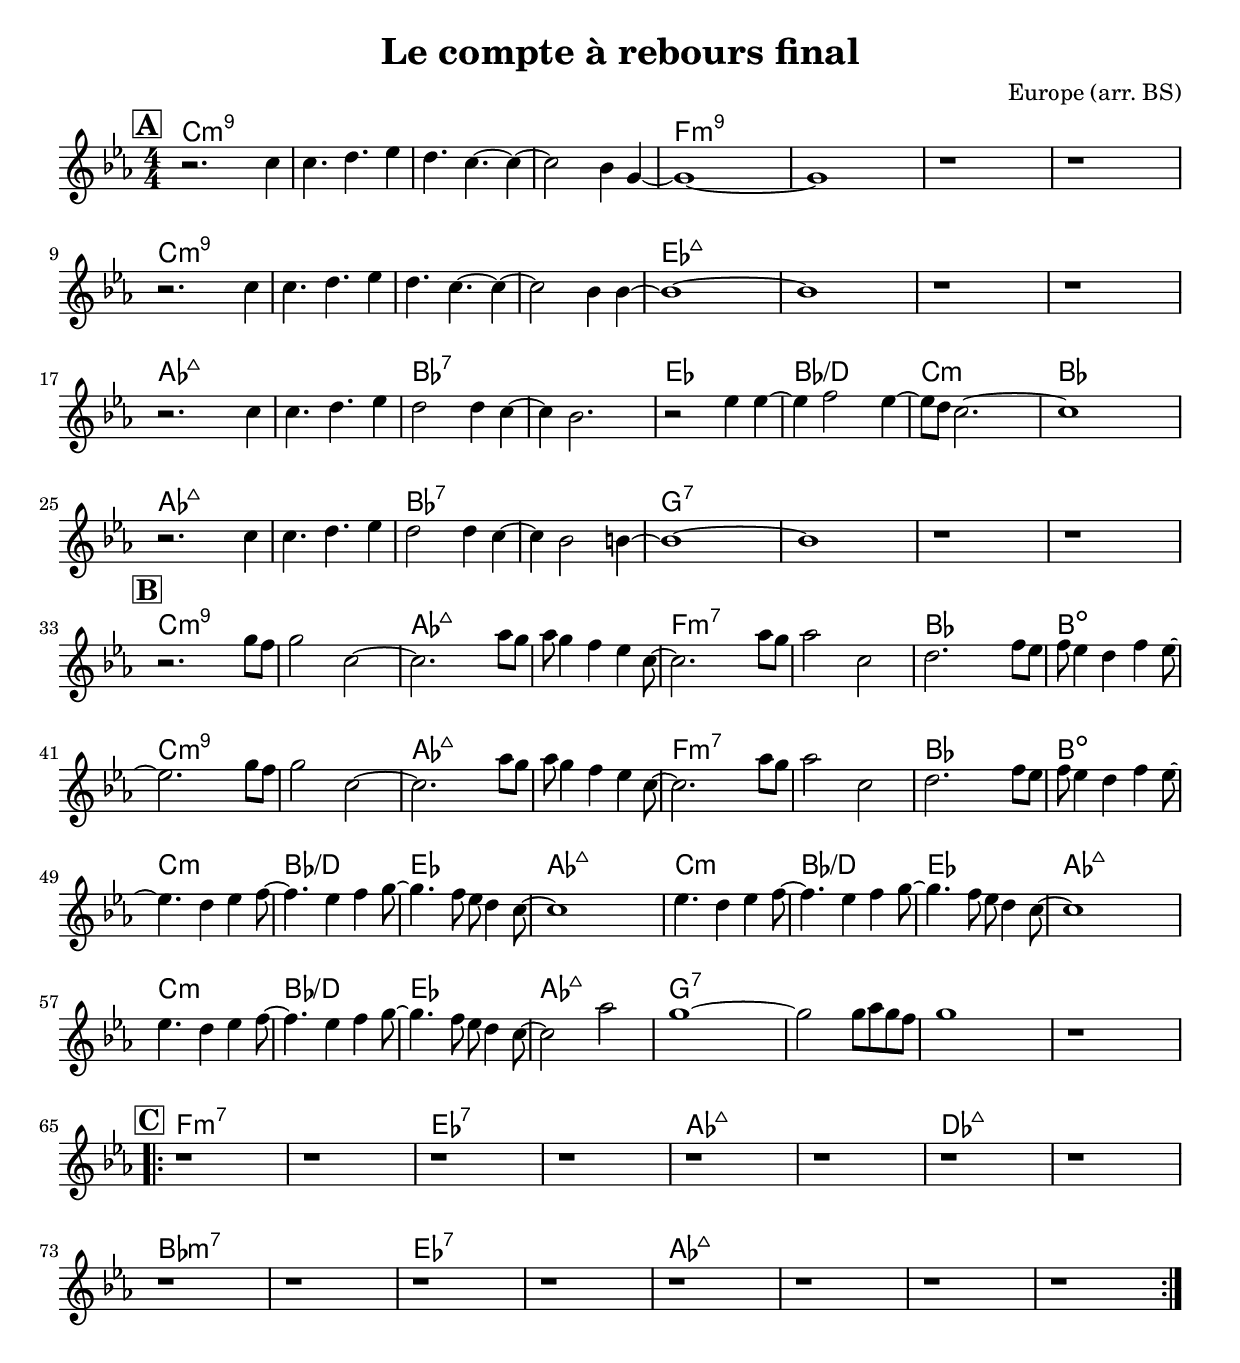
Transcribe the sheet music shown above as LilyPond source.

\version "2.18.2"	

noteCibleTransposition =   c   % c         % d pour Si b %  a, pour Mi b

ton = ""

indent = 0

melodie =  \relative c''{
  \key ees \major
  \numericTimeSignature
  \time 4/4
  \mark \markup \box \bold A
  r2. c4 | c4. d ees4 | d4. c4.~ c4~ | c2 bes4 g~ | g1~ |g |  r | r \break
  r2. c4 | c4. d ees4 | d4. c4.~ c4~ | c2 bes4 bes~ | bes1~ | bes |  r | r \break
  r2. c4 | c4. d ees4 | d2 d4 c~ | c4 bes2. | r2 ees4 ees4~ | ees f2 ees4~ | ees8 d8 c2.~ | c1 | \break
  r2. c4 | c4. d ees4 | d2 d4 c~ | c bes2 b4~ | b1~ | b |  r | r \break

  \mark \markup \box \bold B
  r2. g'8 f | g2 c,2~ | c2.  aes'8 g | aes g4 f4 ees4  c8~ |
  c2. aes'8 g | aes2 c, | d2. f8 ees | f8 ees4 d f ees8~ | \break
  ees2.  g8 f | g2 c,2~ | c2.  aes'8 g | aes g4 f4 ees4  c8~ |
  c2. aes'8 g | aes2 c, | d2. f8 ees | f8 ees4 d f ees8~ | \break
\repeat unfold 2 {
  ees4. d4 ees f8~ | f4. ees4 f g8~ | g4. f8 ees d4 c8~ | c1
}
  ees4. d4 ees f8~ | f4. ees4 f g8~ | g4. f8 ees d4 c8~ | c2 aes' |
  g1~ | g2 g8 aes g f | g1 | r \break
  \mark \markup \box \bold C
  \repeat volta 2 {
  \repeat unfold 8 { r1 } \break
  \repeat unfold 8 { r1 } \break
  }
}



harmonie =  \chordmode{  
  c1:min9 | s | s | s | f:min9 | s | s | s
  c1:min9 | s | s | s | ees:maj7 | s | s | s
  aes:maj7 | s | bes:7 | s | ees | bes/d | c:min | bes
  aes:maj7 | s | bes:7 | s | g:7 | s | s | s |
    c:min9 | s | aes:maj7 | s | f:min7 | s | bes | b:3-.5-
    c:min9 | s | aes:maj7 | s | f:min7 | s | bes | b:3-.5-
  \repeat unfold 3 {
    c:min | bes/d | ees | aes:maj7 
  }
  g:7 | s | s | s 
  \repeat volta 2 {
  f:min7 | s | ees:7 | s | aes:maj7 | s | des:maj7 | s
  bes:min7 | s | ees:7 | s | aes:maj7 | s | s | s |
  }
}



\header {
  title = #(string-append "Le compte à rebours final" ton )
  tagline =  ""
  composer = "Europe (arr. BS)"
}



\score{
  <<
    \new ChordNames {
      \transpose c \noteCibleTransposition{
	\harmonie
      }
    }
    \new Staff { 
      \transpose c \noteCibleTransposition {
      \melodie
      }
    }
  >>
  \layout{ \context {      \Score      proportionalNotationDuration = #(ly:make-moment 4 20     )   } }
}






\score {
  <<
    \new Staff \with {midiInstrument = #"electric piano 1"}<< \unfoldRepeats{\melodie 
                                 }  >>
    \new Staff \with {midiInstrument = #"electric piano 1"} << \unfoldRepeats{\harmonie
                          } >> 
  >>
\midi{ \tempo 4 = 220 }
}